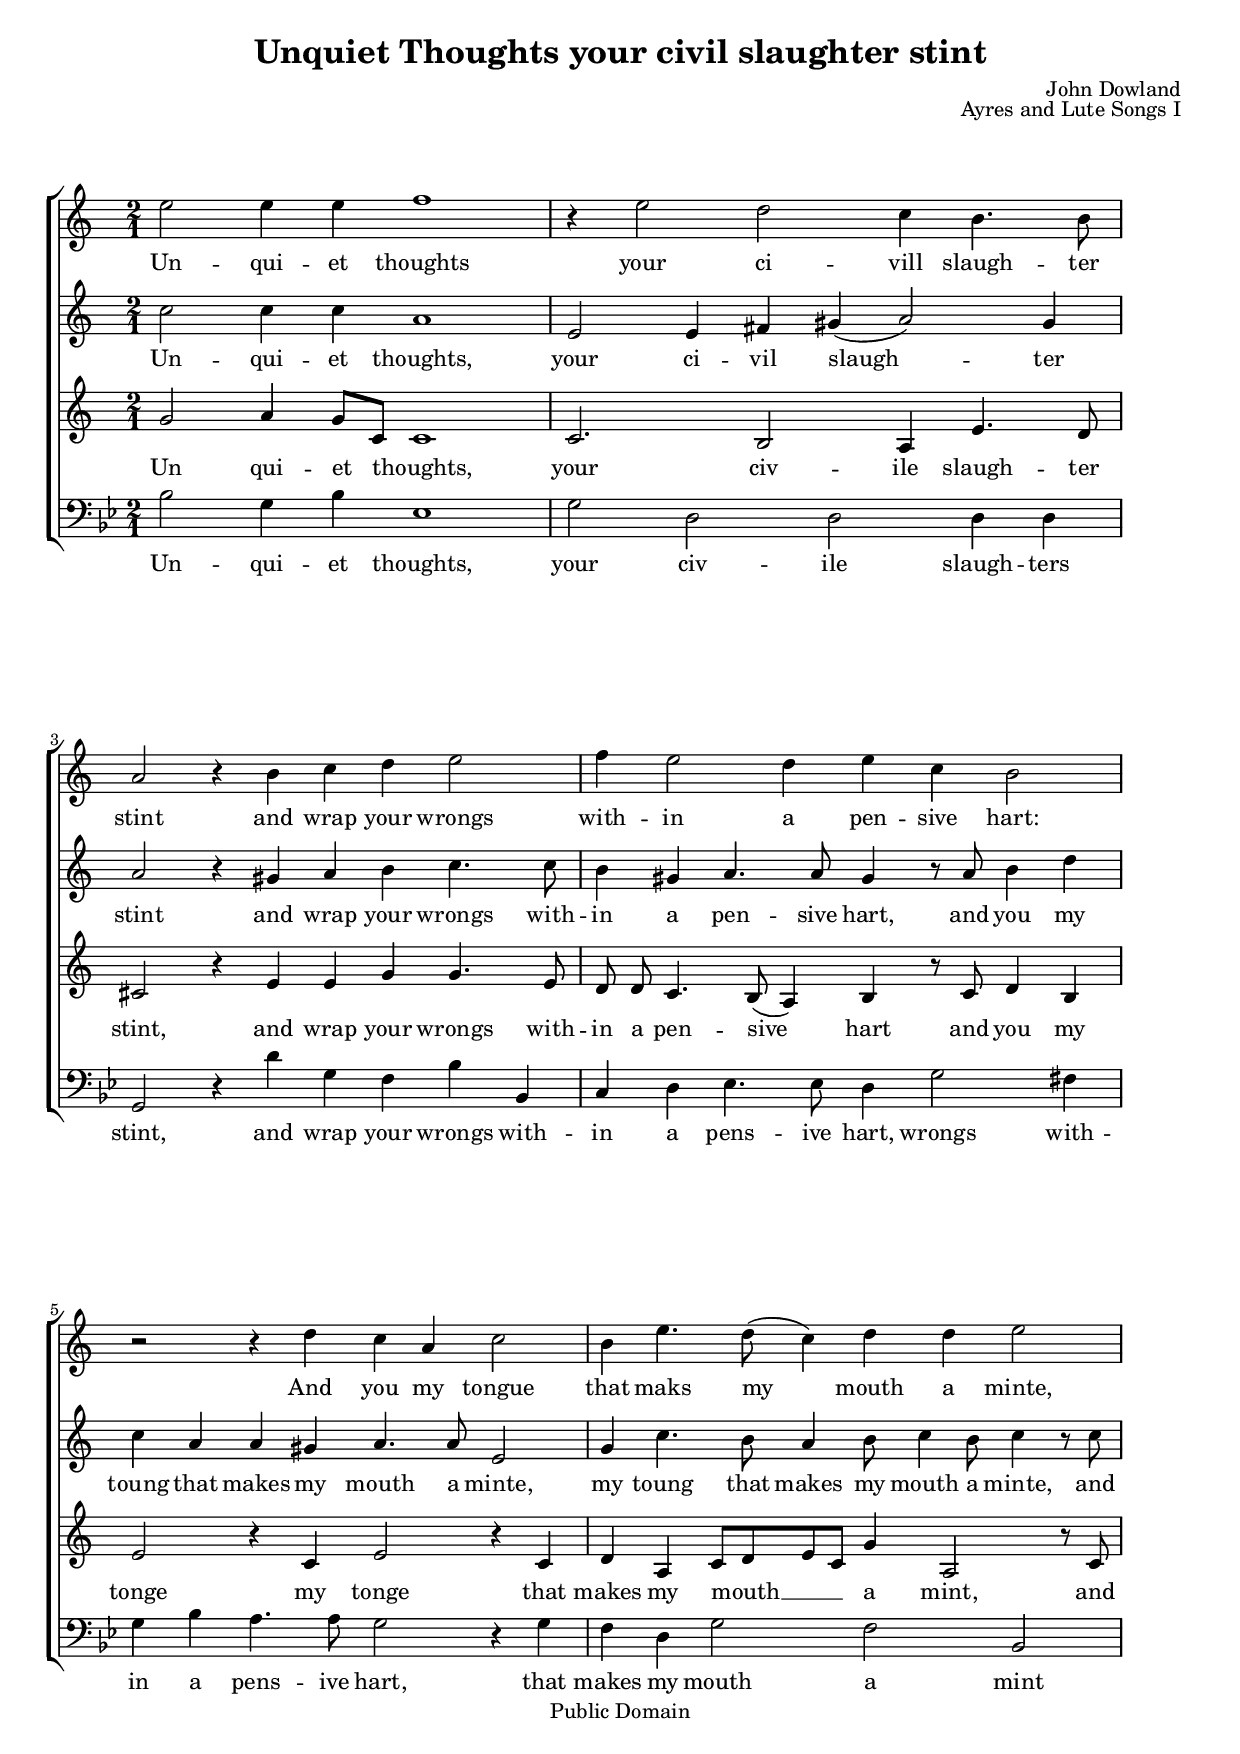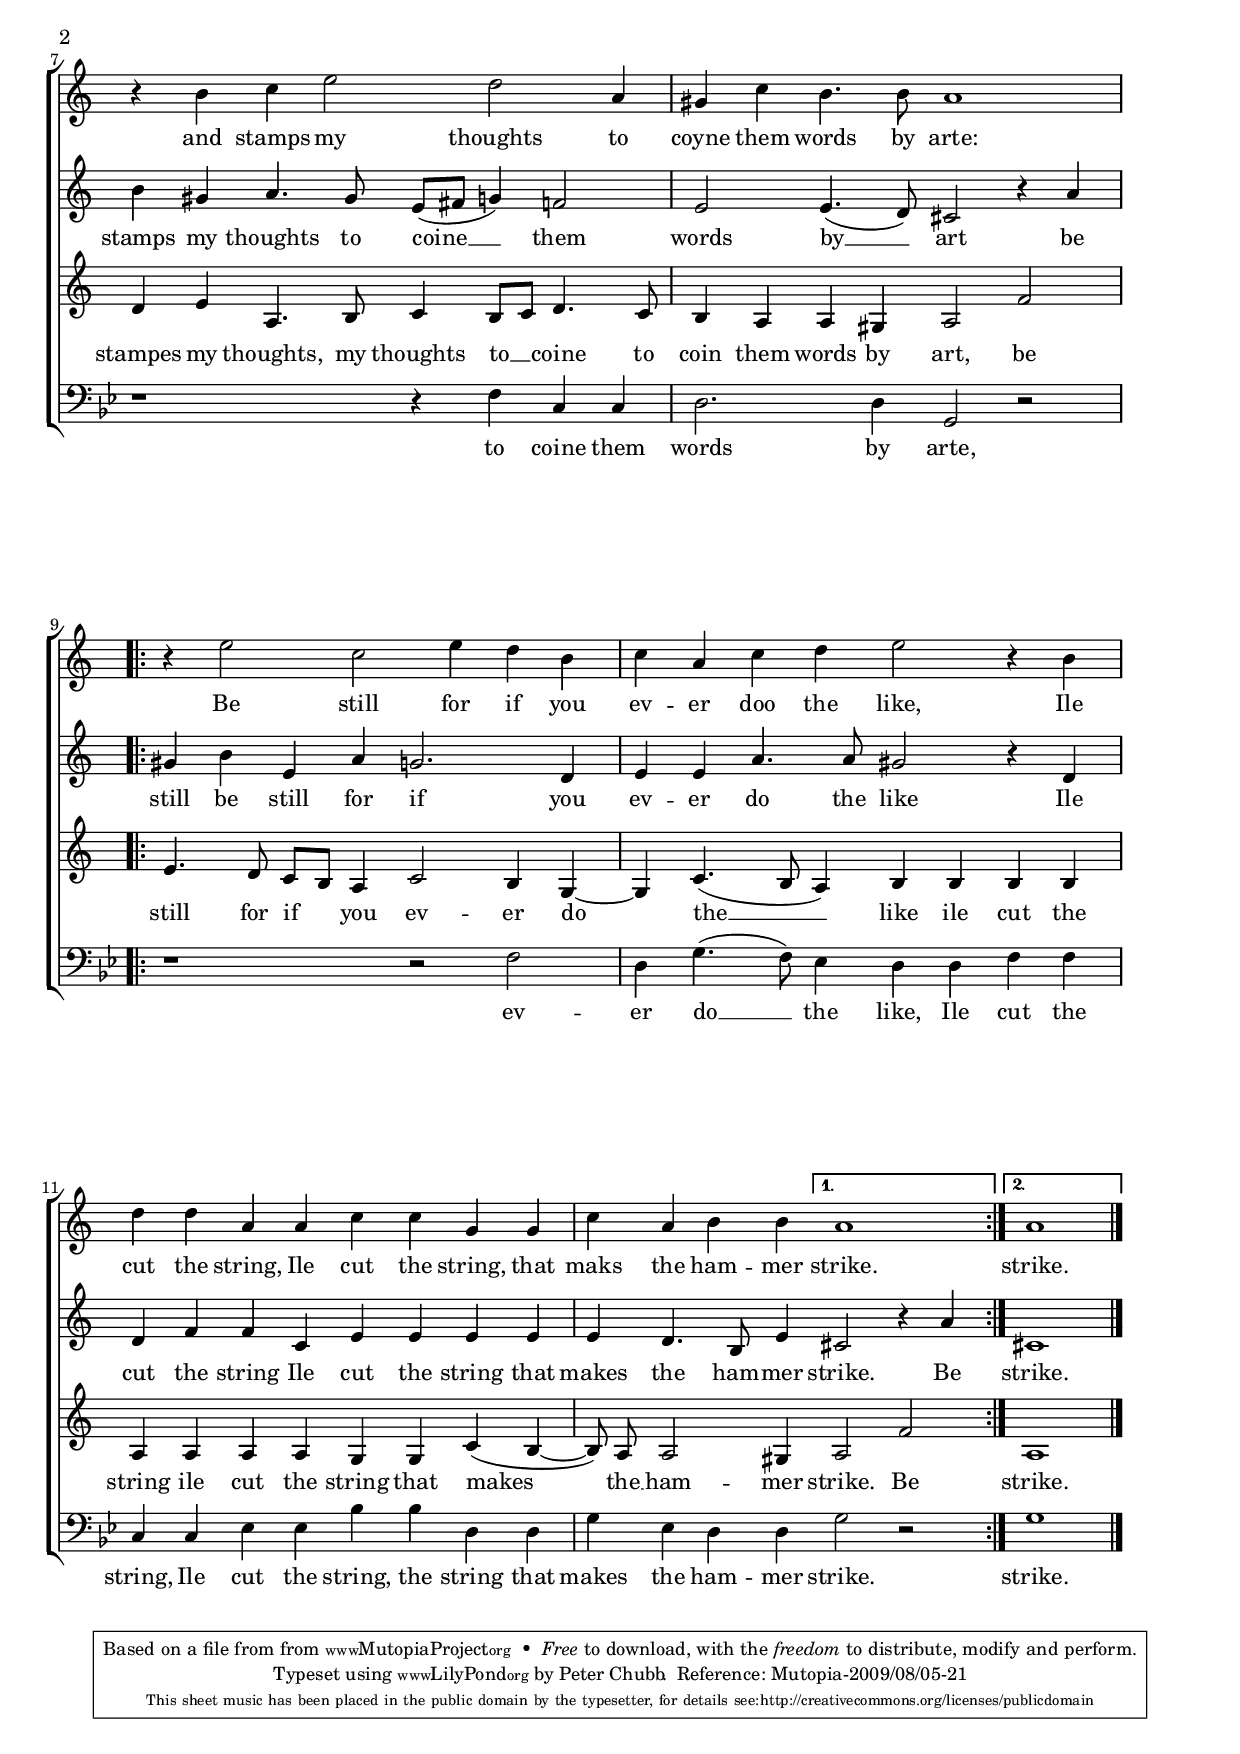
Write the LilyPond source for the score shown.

\header {
	title = "Unquiet Thoughts your civil slaughter stint"
	composer = "John Dowland"
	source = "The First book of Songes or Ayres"
	opus = "Ayres and Lute Songs I"
	date = "1597"
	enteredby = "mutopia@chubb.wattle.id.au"

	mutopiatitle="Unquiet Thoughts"
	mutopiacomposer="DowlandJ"
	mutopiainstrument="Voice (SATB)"
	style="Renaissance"
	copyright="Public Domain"
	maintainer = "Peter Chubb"
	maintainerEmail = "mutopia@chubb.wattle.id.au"
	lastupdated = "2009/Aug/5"

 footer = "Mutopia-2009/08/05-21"
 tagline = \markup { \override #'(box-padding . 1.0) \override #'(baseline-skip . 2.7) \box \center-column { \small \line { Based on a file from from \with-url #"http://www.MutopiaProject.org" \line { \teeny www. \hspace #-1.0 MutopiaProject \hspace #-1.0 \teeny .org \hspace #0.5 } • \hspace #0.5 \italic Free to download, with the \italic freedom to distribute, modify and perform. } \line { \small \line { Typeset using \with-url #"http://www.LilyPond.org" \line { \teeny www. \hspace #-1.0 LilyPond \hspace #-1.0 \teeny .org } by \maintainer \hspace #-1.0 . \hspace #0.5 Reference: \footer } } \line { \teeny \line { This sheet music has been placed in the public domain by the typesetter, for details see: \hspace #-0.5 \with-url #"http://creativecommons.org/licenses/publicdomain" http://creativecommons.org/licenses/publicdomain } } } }
}
%{
	Updated after comments from Laura Conrad:
		-- Missing minim rest in Cantus made the harmonies weird.
%}
%{
	This was transcribed from a (1597 first) edition held by the
	UNSW library.  I haven't transcribed the lute tablature
	because I don't know how.
%}
%{
	I've attempted here to give the flavour of the original, as
	well as a modern (singing edition.)

	You'll have to imagine the page layout:
	on the left side of a somewhat-larger than A4 spread there's
	the Cantus with the first verse below it, and lute tablature below
	the singing line.  The Cantus is fully barred, with a C time
	signature, although individual bars may contain four, two or
	six minims.  At the bottom of the page are the rest of the verses.

	The altus, tenor and bassus parts are on the right hand page,
	arranged so that the tenor would stand next to the cantus,
	the alto opposite him, and the bass to the right.  The music
	is laid out so that you could put the book on a table and
	stand around it each singer would see his or her own part the
	right way up.
	None of these parts have bar lines, or more than the first
	verse.

	All the slurs are my editorial additions, in order to show 
	the textual underlay.   I may have got them wrong!
%}

\version "2.12.0"
% fit to two pages
#(set-global-staff-size 18)

global= {
	\set Staff.midiInstrument = "recorder"
	\time 2/1
	\skip 1*16
	\repeat volta 2 {
	\skip 1*7
	} \alternative {{\skip 1}{\skip 1 \bar "|."}}
}

cantus=\relative c'' {
	\key g \minor
 	\set autoBeaming = ##f

	d2 d4 d4 es1|
	r4 d2 c bes4 a4. a8 |
	g2 r4 a bes c d2 |
	es4 d2 c4 d bes a2 |
%5
	r2 r4 c4 bes g bes2 |
	a4 d4. c8( bes4) c c d2 |
	r4 a4 bes d2 c2 g4 |
	fis bes a4. a8 g1 |
	\repeat volta 2 {
		r4 d'2 bes d4 c a |
%10
		bes g bes c d2 r4 a4 |
		c c g g bes bes f f |
		bes4 g a a
	} \alternative {
	  {  g1  }  
	  {  g1  }
	}
}

cantusWords=\lyricmode{
	Un -- qui -- et thoughts 
	your ci -- vill slaugh -- ter 
	stint
	and wrap your wrongs 
	with -- in a pen -- sive hart: 
	And you my tongue 
	that maks my mouth a minte, 
	and stamps my thoughts to 
	coyne them words by arte: 
%	\repeat volta 2 {
		Be still for if you 
		ev -- er doo the like,
		Ile 
		cut the string, Ile cut the string, that 
		maks the ham -- mer
%	} \alternative {
%	{
		 strike. 
%	}{
		 strike. 
%	}}
}
	

altus=\relative c''{
	\key g \minor
 	\set autoBeaming = ##f
	bes2 bes4 bes g1 |
	d2 d4 e fis( g2) fis4 |
	g2 r4 fis4 g a bes4. bes8 |
	a4 fis g4. g8 fis4 r8 g a4 c |
%5
	bes g g fis g4. g8 d2 |
	f4 bes4. a8 g4 a8 bes4 a8 bes4 r8 bes |
	a4 fis g4. fis8  d8([ e] f4) es2 |
	d d4.( c8) b2 r4 g'4 |
	\repeat volta 2 {
		fis4 a d, g f2. c4 |
		d d g4. g8 fis2 r4 c4 |
		c es es bes d d d d |
		d c4. a8 d4
	} 
	\alternative { 
		{  b2 r4 g'4 } 
		{  b,1 }
	} 
}
altusWords=\lyricmode {
	Un -- qui -- et thoughts, 
	your ci -- vil slaugh -- ter 
	stint 
	and wrap your wrongs with -- 
	in a pen -- sive hart, and you my 
	toung that makes my mouth a minte, 
	my toung that makes my mouth a
 	minte, and
	stamps my thoughts to coine __  them
	 words by __  art 
	be
% \repeat volta 2 {
	 	 still be still for if you
		 ev -- er do the like
		 Ile |
		 cut the string Ile cut the string that |
		 makes the  ham -- mer
%	} \alternative {
%	{
		strike.  Be 
%	} { 
		strike.
%	}}
}

tenor=\relative c' {
	\key g \minor
 	\set autoBeaming = ##f

	f2 g4  f8[ bes,] bes1 |
	bes2. a2 g4 d'4. c8 |
	b2 r4 d4 d f f4. d8 |
	c c bes4. a8( g4) a r8 bes c4 a |
%5
	d2 r4 bes4 d2 r4 bes4 |
	c g  bes8[ c d bes] f'4 g,2 r8 bes8 |
	c4 d g,4. a8 bes4  a8[ bes] c4. bes8 |
	a4 g g fis g2 es'2  |
	\repeat volta 2 { 
		d4. c8  bes[ a] g4 bes2 a4 f4 ~ |
		f4 bes4.( a8 g4) a a a a |
		g g g g f f bes( a4 ~ |
		a8) g8 g2 fis4 
	} 
	\alternative{ 
		      { g2 es'2  } 
		      { g,1  } 
	}
}
tenorWords=\lyricmode{
	Un qui -- et thoughts, 
	your civ -- ile slaugh -- ter 
	stint,  and wrap your wrongs with -- 
	in a pen -- sive hart  and you my 
	tonge  my tonge that 
	makes my mouth __   a mint, and 
	stampes my thoughts, my thoughts to __  coine to 
	coin them words by  art, be2 
%	\repeat volta 2 {
		still for if you ev -- er do the __
		like ile cut the  string  
		ile cut the string that makes the __ % should be the2 
		ham --  mer 
%	} \alternative {
		{ strike. Be  }
		{ strike.   }
%	}
}


bassus=\relative c' {
	\key f \minor
	\transpose d c {
 	\set autoBeaming = ##f

	bes2 g4 bes es1 |
	g2 d d d4 d |
	g,2 r4 d'4 g f bes bes, |
	c d es4. es8 d4 g2 fis4 |
	g bes a4. a8 g2 r4 g4 |
	f d g2 f bes,2 |
	r1 r4 f c c| 
	d2. d4 g,2 r2 
	\repeat volta 2 {
		r1 r2 f2 |
		d4 g4.( f8) es4 
		d4 d  f  f| c c es es 
		bes bes  d  d |g es d d }
	\alternative{ {g2 r2} {g1}
	}
	}
}

bassusWords=\lyricmode{
	Un -- qui -- et thoughts,
	your civ -- ile slaugh -- ters
	stint,  and wrap your wrongs with --
	in a pens -- ive hart, wrongs with --
	in a pens -- ive hart,  that
	makes my mouth a mint
	to coine them
	words by 
	arte,
%	\repeat volta 2 {
		 ev -- 
		er do __  the like, Ile cut the 
		string, Ile cut the string, the string that 
		makes the ham -- mer
%	} \alternative { 
		{ strike.  }
		{ strike.  } 
%	}
}


FullScore =  \context ChoirStaff <<
  \transpose c d << 
		\context Staff ="cantus" <<
			{\clef "G2"\global}
			\context Voice = "cantus" \cantus
		>>
		\lyricsto "cantus" \context Lyrics = "cantus" \cantusWords
		\context Staff ="altus" <<
			 {\clef "G2"\global}
			 \context Voice = "altus" \altus
		>>
		\lyricsto "altus" \context Lyrics = "altus" \altusWords
		\context Staff ="tenor" <<
			 {\clef "G2"\global}
			 \context Voice = "tenor" \tenor
		>>
		\lyricsto "tenor" \context Lyrics = "tenor" \tenorWords
		\context Staff = "bass" <<
			 {\clef "F"\global}
			 \context Voice = bass \bassus
		 >>		
		\lyricsto "bass" \context Lyrics = "bass" \bassusWords
     >>

 >>
%{ 
% Original clefs, etc.

	       \context ChoirStaff <<
		\context Staff ="cantus" <<
			{\clef "C1"\global}
			\cantus
			\context Lyrics = "cantus" \cantusWords
		>>
		\context Staff ="altus" <<
			 {\clef "C2"\global}
			 \altus
		>>
		\context Staff ="tenor" <<
			 {\clef "C3"\global}
			 \tenor
		>>
		\context Staff = "bass" <<
			 {\clef "F"\global}
			 \bassus
			 \context Lyrics = "bass" \bassusWords
		 >>		
     >>
%}
\score {
  \FullScore
    \layout{
	indent=0.0\mm
%	crescendo_height = \staff-height/6.0
	% Mutopia guidelines
	line-width = 18.0\cm
    }
}

\score {
    \unfoldRepeats \FullScore
  \midi {
    \context {
      \Score
      tempoWholesPerMinute = #(ly:make-moment 120 4)
      }
    }
}
